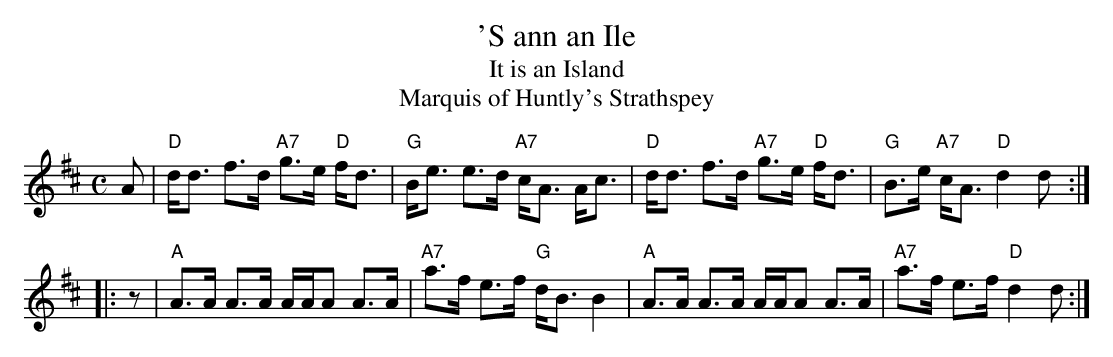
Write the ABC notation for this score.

X:1
T: 'S ann an Ile
T: It is an Island
T: Marquis of Huntly's Strathspey
M: C
L: 1/8
K: D
A \
| "D"d<d f>d "A7"g>e "D"f<d | "G"B<e e>d "A7"c<A A<c \
| "D"d<d f>d "A7"g>e "D"f<d | "G"B>e "A7"c<A "D"d2 d :|
|: z \
| "A"A>A A>A A/A/A A>A | "A7"a>f e>f "G"d<B B2 \
| "A"A>A A>A A/A/A A>A | "A7"a>f e>f "D"d2 d :|
